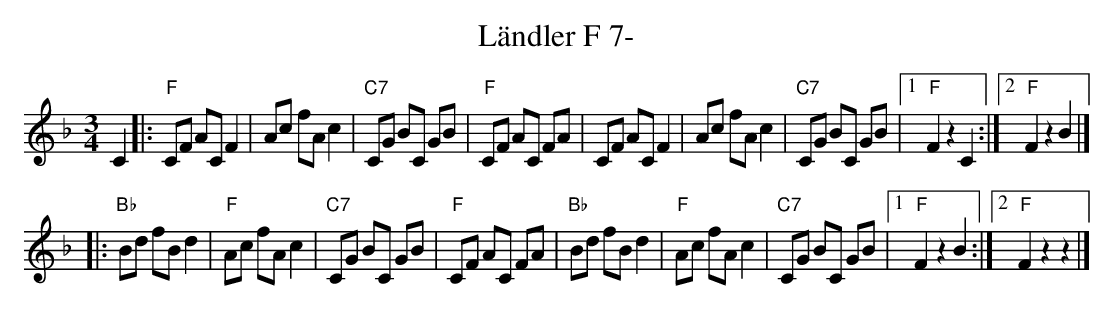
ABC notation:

X:1
T:Ländler F 7-
M:3/4
L:1/8
K:Fmaj
C2 |: \
"F"CF AC F2 | Ac fA c2 | "C7"CG BC GB | "F"CF AC FA | \
CF AC F2 | Ac fA c2 | "C7"CG BC GB |1 "F"F2z2C2 :|2 "F"F2z2B2 |]
|: "Bb"Bd fB d2 | "F"Ac fA c2 | "C7"CG BC GB | "F"CF AC FA | \
"Bb"Bd fB d2 | "F"Ac fA c2 | "C7"CG BC GB |1 "F"F2z2B2 :|2 "F"F2z2z2 |]
